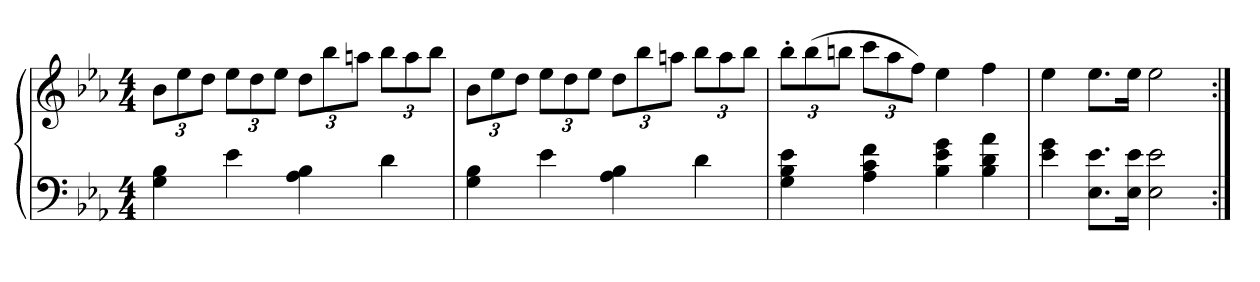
**kern	**kern
*part1	*part1
*staff2	*staff1
*clefF4	*clefG2
*k[b-e-a-]	*k[b-e-a-]
*c:	*c:
*M4/4	*M4/4
=	=
4G 4B-	12b-L
.	12ee-
.	12ddJ
4e-	12ee-L
.	12dd
.	12ee-J
4A- 4B-	12ddL
.	12bb-
.	12aanJ
4d	12bb-L
.	12aa
.	12bb-J
=118	=118
4G 4B-	12b-L
.	12ee-
.	12ddJ
4e-	12ee-L
.	12dd
.	12ee-J
4A- 4B-	12ddL
.	12bb-
.	12aanJ
4d	12bb-L
.	12aa
.	12bb-J
=119	=119
4G 4B- 4e-	12bb-'L
.	(12bb-
.	12bbnJ
4A- 4c 4f	12cccL
.	12aa-
.	12ffJ)
4B- 4e- 4g	4ee-
4B- 4d 4a-	4ff
=120	=120
4e- 4g	4ee-
8.E- 8.e-L	8.ee-L
16E- 16e-Jk	16ee-Jk
2E- 2e-	2ee-
=:|!	=:|!
*-	*-
